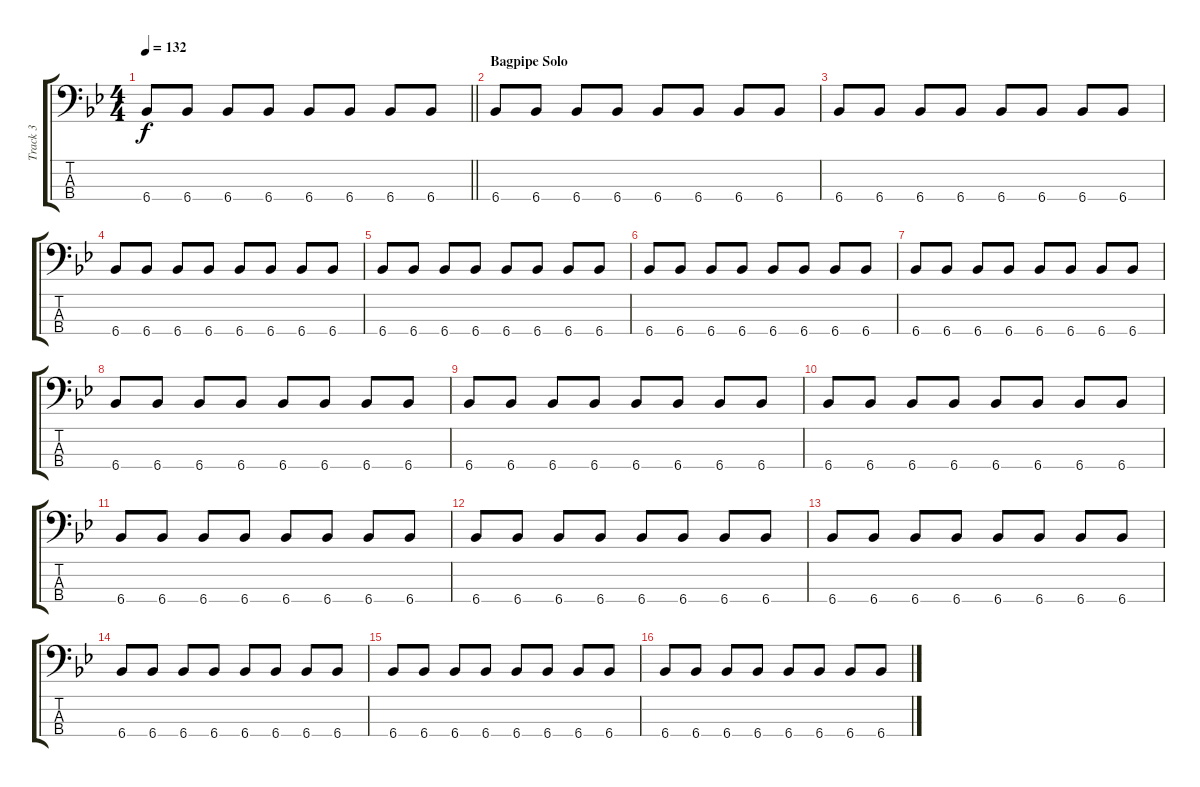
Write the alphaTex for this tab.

\track ("Track 3" "Track 3") {instrument electricbassfinger}
\staff {score tabs}
\tuning (G2 D2 A1 E1) {hide}
\ts (4 4)
\tempo 132
\clef f4
\barLineRight lightlight
\ks bb
6.4.8{dy f} 6.4.8 6.4.8 6.4.8 6.4.8 6.4.8 6.4.8 6.4.8 |
\section ("" "Bagpipe Solo")
6.4.8 6.4.8 6.4.8 6.4.8 6.4.8 6.4.8 6.4.8 6.4.8 |
6.4.8 6.4.8 6.4.8 6.4.8 6.4.8 6.4.8 6.4.8 6.4.8 |
6.4.8 6.4.8 6.4.8 6.4.8 6.4.8 6.4.8 6.4.8 6.4.8 |
6.4.8 6.4.8 6.4.8 6.4.8 6.4.8 6.4.8 6.4.8 6.4.8 |
6.4.8 6.4.8 6.4.8 6.4.8 6.4.8 6.4.8 6.4.8 6.4.8 |
6.4.8 6.4.8 6.4.8 6.4.8 6.4.8 6.4.8 6.4.8 6.4.8 |
6.4.8 6.4.8 6.4.8 6.4.8 6.4.8 6.4.8 6.4.8 6.4.8 |
6.4.8 6.4.8 6.4.8 6.4.8 6.4.8 6.4.8 6.4.8 6.4.8 |
6.4.8 6.4.8 6.4.8 6.4.8 6.4.8 6.4.8 6.4.8 6.4.8 |
6.4.8 6.4.8 6.4.8 6.4.8 6.4.8 6.4.8 6.4.8 6.4.8 |
6.4.8 6.4.8 6.4.8 6.4.8 6.4.8 6.4.8 6.4.8 6.4.8 |
6.4.8 6.4.8 6.4.8 6.4.8 6.4.8 6.4.8 6.4.8 6.4.8 |
6.4.8 6.4.8 6.4.8 6.4.8 6.4.8 6.4.8 6.4.8 6.4.8 |
6.4.8 6.4.8 6.4.8 6.4.8 6.4.8 6.4.8 6.4.8 6.4.8 |
6.4.8 6.4.8 6.4.8 6.4.8 6.4.8 6.4.8 6.4.8 6.4.8
